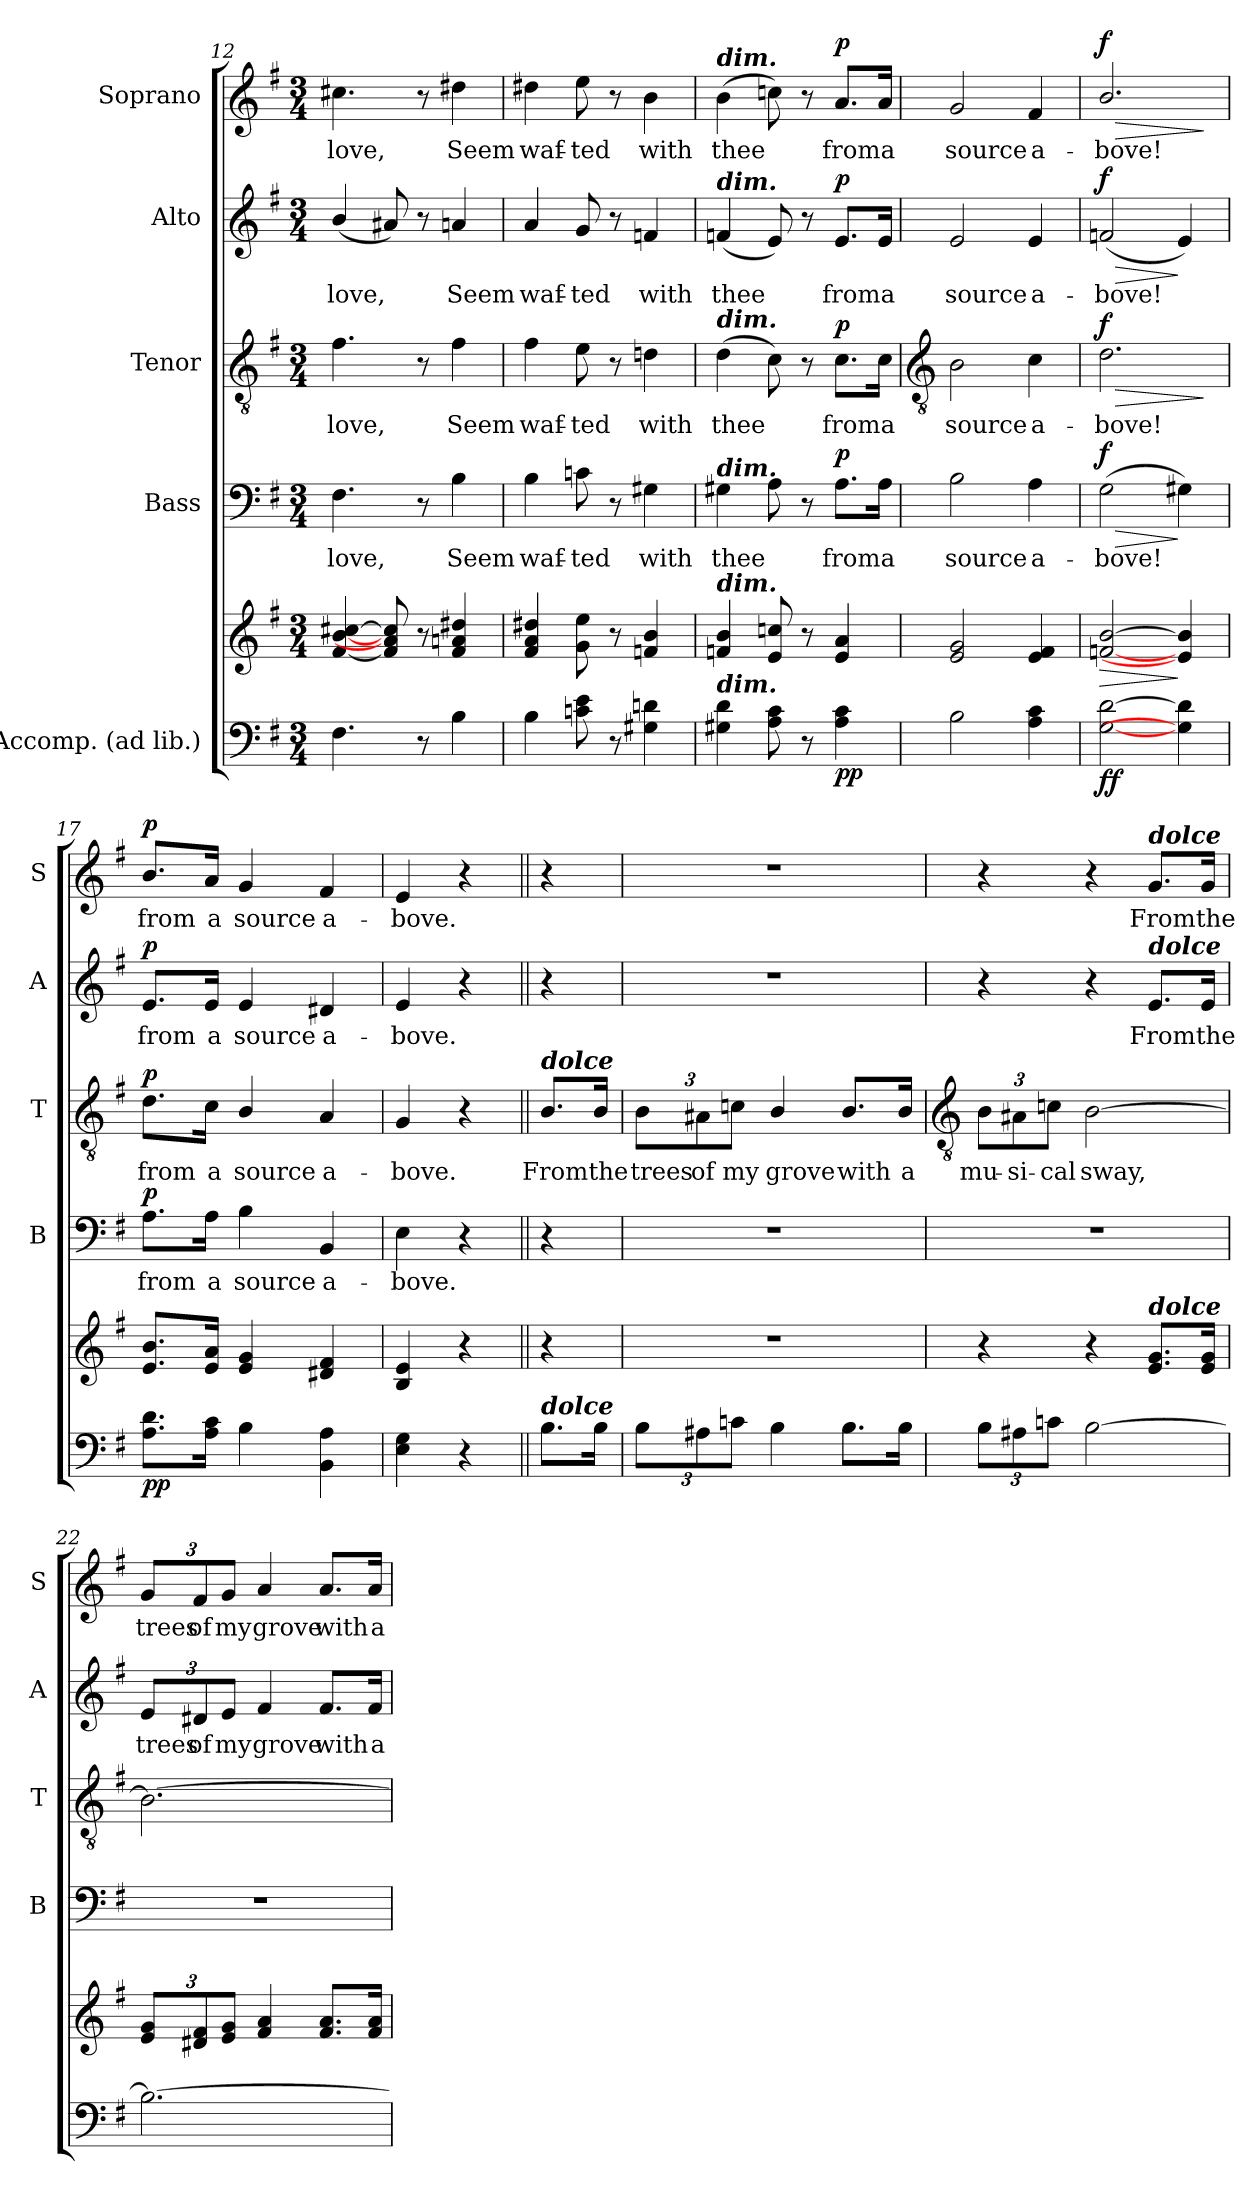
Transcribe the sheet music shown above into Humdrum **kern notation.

**kern	**kern	**dynam	**kern	**text	**dynam	**kern	**text	**dynam	**kern	**text	**dynam	**kern	**text	**dynam
*part5	*part5	*part5	*part4	*part4	*part4	*part3	*part3	*part3	*part2	*part2	*part2	*part1	*part1	*part1
*staff6	*staff5	*staff5/6	*staff4	*staff4	*staff4	*staff3	*staff3	*staff3	*staff2	*staff2	*staff2	*staff1	*staff1	*staff1
*I"Accomp. (ad lib.)	*	*	*I"Bass	*	*	*I"Tenor	*	*	*I"Alto	*	*	*I"Soprano	*	*
*	*	*	*I'B	*	*	*I'T	*	*	*I'A	*	*	*I'S	*	*
*clefF4	*clefG2	*	*clefF4	*	*	*clefGv2	*	*	*clefG2	*	*	*clefG2	*	*
*k[f#]	*k[f#]	*	*k[f#]	*	*	*k[f#]	*	*	*k[f#]	*	*	*k[f#]	*	*
*G:	*G:	*	*G:	*	*	*G:	*	*	*G:	*	*	*G:	*	*
*M3/4	*M3/4	*	*M3/4	*	*	*M3/4	*	*	*M3/4	*	*	*M3/4	*	*
=12	=12	=12	=12	=12	=12	=12	=12	=12	=12	=12	=12	=12	=12	=12
!	!	!	!	!LO:LY:b	!	!	!LO:LY:b	!	!	!LO:LY:b	!	!	!LO:LY:b	!
4.F#	[4f# [4b [4cc#X	.	4.F#	love,	.	4.f#	love,	.	(<4b/	love,	.	4.cc#X	love,	.
.	8f#] 8a#] 8cc#]	.	.	.	.	.	.	.	8a#X)	.	.	.	.	.
8r	8r	.	8r	.	.	8r	.	.	8r	.	.	8r	.	.
!	!	!	!	!LO:LY:b	!	!	!LO:LY:b	!	!	!LO:LY:b	!	!	!LO:LY:b	!
4B	4f# 4an 4dd#X	.	4B	Seem	.	4f#	Seem	.	4an	Seem	.	4dd#X	Seem	.
=13	=13	=13	=13	=13	=13	=13	=13	=13	=13	=13	=13	=13	=13	=13
!	!	!	!	!LO:LY:b	!	!	!LO:LY:b	!	!	!LO:LY:b	!	!	!LO:LY:b	!
4B	4f# 4a 4dd#X	.	4B	waf-	.	4f#	waf-	.	4a	waf-	.	4dd#X	waf-	.
!	!	!	!	!LO:LY:b	!	!	!LO:LY:b	!	!	!LO:LY:b	!	!	!LO:LY:b	!
8cn 8e	8g 8ee	.	8cn	-ted	.	8e	-ted	.	8g	-ted	.	8ee	-ted	.
8r	8r	.	8r	.	.	8r	.	.	8r	.	.	8r	.	.
!	!	!	!	!LO:LY:b	!	!	!LO:LY:b	!	!	!LO:LY:b	!	!	!LO:LY:b	!
4G#X 4dn	4fn 4b	.	4G#X	with	.	4dn	with	.	4fn	with	.	4b	with	.
=14	=14	=14	=14	=14	=14	=14	=14	=14	=14	=14	=14	=14	=14	=14
!	!	!	!	!	!	!	!	!	!	!	!	!LO:TX:a:Bi:t=dim.	!	!
!	!	!	!	!	!	!	!	!	!LO:TX:a:Bi:t=dim.	!	!	!	!	!
!	!	!	!	!	!	!LO:TX:a:Bi:t=dim.	!	!	!	!	!	!	!	!
!	!	!	!LO:TX:a:Bi:t=dim.	!	!	!	!	!	!	!	!	!	!	!
!	!LO:TX:a:Bi:t=dim.	!	!	!	!	!	!	!	!	!	!	!	!	!
!LO:TX:a:Bi:t=dim.	!	!	!	!	!	!	!	!	!	!	!	!	!	!
!	!	!	!	!LO:LY:b	!	!	!LO:LY:b	!	!	!LO:LY:b	!	!	!LO:LY:b	!
4G#X 4d	4fn 4b	.	4G#X	thee	.	(>4d	thee	.	(<4fn	thee	.	(>4b	thee	.
8A 8c	8e 8ccn	.	8A	.	.	8c)	.	.	8e)	.	.	8ccn)	.	.
8r	8r	.	8r	.	.	8r	.	.	8r	.	.	8r	.	.
!	!	!LO:DY:b=2	!	!LO:LY:b	!	!	!LO:LY:b	!	!	!LO:LY:b	!	!	!LO:LY:b	!
!	!	!LO:DY:n=1:b	!	!	!LO:DY:b	!	!	!LO:DY:b	!	!	!LO:DY:b	!	!	!LO:DY:b
4A 4c	4e 4a	p p	8.A\L	from	p	8.c\L	from	p	8.e/L	from	p	8.a/L	from	p
!	!	!	!	!LO:LY:b	!	!	!LO:LY:b	!	!	!LO:LY:b	!	!	!LO:LY:b	!
.	.	.	16A\Jk	a	.	16c\Jk	a	.	16e/Jk	a	.	16a/Jk	a	.
!!LO:LB:g=z
=15	=15	=15	=15	=15	=15	=15	=15	=15	=15	=15	=15	=15	=15	=15
*	*	*	*	*	*	*clefGv2	*	*	*	*	*	*	*	*
!	!	!	!	!LO:LY:b	!	!	!LO:LY:b	!	!	!LO:LY:b	!	!	!LO:LY:b	!
2B	2e 2g	.	2B	source	.	2B	source	.	2e	source	.	2g	source	.
!	!	!	!	!LO:LY:b	!	!	!LO:LY:b	!	!	!LO:LY:b	!	!	!LO:LY:b	!
4A 4c	4e 4f#	.	4A	a-	.	4c	a-	.	4e	a-	.	4f#	a-	.
=16	=16	=16	=16	=16	=16	=16	=16	=16	=16	=16	=16	=16	=16	=16
!	!	!LO:HP:b	!	!LO:LY:b	!LO:HP:b	!	!LO:LY:b	!LO:HP:b	!	!LO:LY:b	!LO:HP:b	!	!LO:LY:b	!LO:HP:b
!	!	!LO:DY:n=1:b=2	!	!	!	!	!	!	!	!	!	!	!	!
!	!	!LO:DY:n=2:b	!	!	!LO:DY:n=1:b	!	!	!LO:DY:n=1:b	!	!	!LO:DY:n=1:b	!	!	!LO:DY:n=1:b
[2G [2d	[2fn/ [2b/	> f f	(>2G	bove!	> f	2.d	bove!	> f	(<2fn	bove!	> f	2.b/	bove!	> f
4G#] 4d]	4e/] 4b/]	]	4G#X)	.	]	.	.	.	4e)	.	]	.	.	.
.	.	.	.	.	.	.	.	]	.	.	.	.	.	]
=17	=17	=17	=17	=17	=17	=17	=17	=17	=17	=17	=17	=17	=17	=17
!	!	!LO:DY:b=2	!	!LO:LY:b	!	!	!LO:LY:b	!	!	!LO:LY:b	!	!	!LO:LY:b	!
!	!	!LO:DY:n=1:b	!	!	!LO:DY:b	!	!	!LO:DY:b	!	!	!LO:DY:b	!	!	!LO:DY:b
8.A 8.dL	8.e/ 8.b/L	p p	8.A\L	from	p	8.d\L	from	p	8.e/L	from	p	8.b/L	from	p
!	!	!	!	!LO:LY:b	!	!	!LO:LY:b	!	!	!LO:LY:b	!	!	!LO:LY:b	!
16A 16cJ	16e 16aJ	.	16A\Jk	a	.	16c\Jk	a	.	16e/Jk	a	.	16a/Jk	a	.
!	!	!	!	!LO:LY:b	!	!	!LO:LY:b	!	!	!LO:LY:b	!	!	!LO:LY:b	!
4B	4e 4g	.	4B	source	.	4B/	source	.	4e	source	.	4g	source	.
!	!	!	!	!LO:LY:b	!	!	!LO:LY:b	!	!	!LO:LY:b	!	!	!LO:LY:b	!
4BB 4A	4d#X 4f#	.	4BB	a-	.	4A	a-	.	4d#X	a-	.	4f#	a-	.
=18	=18	=18	=18	=18	=18	=18	=18	=18	=18	=18	=18	=18	=18	=18
!	!	!	!	!LO:LY:b	!	!	!LO:LY:b	!	!	!LO:LY:b	!	!	!LO:LY:b	!
4E 4G	4B 4e	.	4E	-bove.	.	4G	-bove.	.	4e	-bove.	.	4e	-bove.	.
4r	4r	.	4r	.	.	4r	.	.	4r	.	.	4r	.	.
=19||	=19||	=19||	=19||	=19||	=19||	=19||	=19||	=19||	=19||	=19||	=19||	=19||	=19||	=19||
!	!	!	!	!	!	!LO:TX:a:Bi:t=dolce	!	!	!	!	!	!	!	!
!LO:TX:a:Bi:t=dolce	!	!	!	!	!	!	!	!	!	!	!	!	!	!
!	!	!	!	!	!	!	!LO:LY:b	!	!	!	!	!	!	!
8.BL	4r	.	4r	.	.	8.B/L	From	.	4r	.	.	4r	.	.
!	!	!	!	!	!	!	!LO:LY:b	!	!	!	!	!	!	!
16BJ	.	.	.	.	.	16B/Jk	the	.	.	.	.	.	.	.
=20	=20	=20	=20	=20	=20	=20	=20	=20	=20	=20	=20	=20	=20	=20
!	!LO:N:vis=1	!	!LO:N:vis=1	!	!	!	!LO:LY:b	!	!LO:N:vis=1	!	!	!LO:N:vis=1	!	!
12BL	2.r	.	2.r	.	.	12B\L	trees	.	2.r	.	.	2.r	.	.
!	!	!	!	!	!	!	!LO:LY:b	!	!	!	!	!	!	!
12A#X	.	.	.	.	.	12A#X\	of	.	.	.	.	.	.	.
!	!	!	!	!	!	!	!LO:LY:b	!	!	!	!	!	!	!
12cnJ	.	.	.	.	.	12cn\J	my	.	.	.	.	.	.	.
!	!	!	!	!	!	!	!LO:LY:b	!	!	!	!	!	!	!
4B	.	.	.	.	.	4B/	grove	.	.	.	.	.	.	.
!	!	!	!	!	!	!	!LO:LY:b	!	!	!	!	!	!	!
8.BL	.	.	.	.	.	8.B/L	with	.	.	.	.	.	.	.
!	!	!	!	!	!	!	!LO:LY:b	!	!	!	!	!	!	!
16BJ	.	.	.	.	.	16B/Jk	a	.	.	.	.	.	.	.
!!LO:LB:g=z
=21	=21	=21	=21	=21	=21	=21	=21	=21	=21	=21	=21	=21	=21	=21
*	*	*	*	*	*	*clefGv2	*	*	*	*	*	*	*	*
!	!	!	!LO:N:vis=1	!	!	!	!LO:LY:b	!	!	!	!	!	!	!
12BL	4r	.	2.r	.	.	12B\L	mu-	.	4r	.	.	4r	.	.
!	!	!	!	!	!	!	!LO:LY:b	!	!	!	!	!	!	!
12A#X	.	.	.	.	.	12A#X\	-si-	.	.	.	.	.	.	.
!	!	!	!	!	!	!	!LO:LY:b	!	!	!	!	!	!	!
12cnJ	.	.	.	.	.	12cn\J	-cal	.	.	.	.	.	.	.
!	!	!	!	!	!	!	!LO:LY:b	!	!	!	!	!	!	!
[2B	4r	.	.	.	.	[2B	sway,	.	4r	.	.	4r	.	.
!	!	!	!	!	!	!	!	!	!	!	!	!LO:TX:a:Bi:t=dolce	!	!
!	!	!	!	!	!	!	!	!	!LO:TX:a:Bi:t=dolce	!	!	!	!	!
!	!LO:TX:a:Bi:t=dolce	!	!	!	!	!	!	!	!	!	!	!	!	!
!	!	!	!	!	!	!	!	!	!	!LO:LY:b	!	!	!LO:LY:b	!
.	8.e 8.gL	.	.	.	.	.	.	.	8.e/L	From	.	8.g/L	From	.
!	!	!	!	!	!	!	!	!	!	!LO:LY:b	!	!	!LO:LY:b	!
.	16e 16gJ	.	.	.	.	.	.	.	16e/Jk	the	.	16g/Jk	the	.
=22	=22	=22	=22	=22	=22	=22	=22	=22	=22	=22	=22	=22	=22	=22
!	!	!	!LO:N:vis=1	!	!	!	!	!	!	!LO:LY:b	!	!	!LO:LY:b	!
2.B_	12e 12gL	.	2.r	.	.	2.B_	.	.	12e/L	trees	.	12g/L	trees	.
!	!	!	!	!	!	!	!	!	!	!LO:LY:b	!	!	!LO:LY:b	!
.	12d#X 12f#	.	.	.	.	.	.	.	12d#X/	of	.	12f#/	of	.
!	!	!	!	!	!	!	!	!	!	!LO:LY:b	!	!	!LO:LY:b	!
.	12e 12gJ	.	.	.	.	.	.	.	12e/J	my	.	12g/J	my	.
!	!	!	!	!	!	!	!	!	!	!LO:LY:b	!	!	!LO:LY:b	!
.	4f# 4a	.	.	.	.	.	.	.	4f#	grove	.	4a	grove	.
!	!	!	!	!	!	!	!	!	!	!LO:LY:b	!	!	!LO:LY:b	!
.	8.f# 8.aL	.	.	.	.	.	.	.	8.f#/L	with	.	8.a/L	with	.
!	!	!	!	!	!	!	!	!	!	!LO:LY:b	!	!	!LO:LY:b	!
.	16f# 16aJ	.	.	.	.	.	.	.	16f#/Jk	a	.	16a/Jk	a	.
=	=	=	=	=	=	=	=	=	=	=	=	=	=	=
*-	*-	*-	*-	*-	*-	*-	*-	*-	*-	*-	*-	*-	*-	*-
